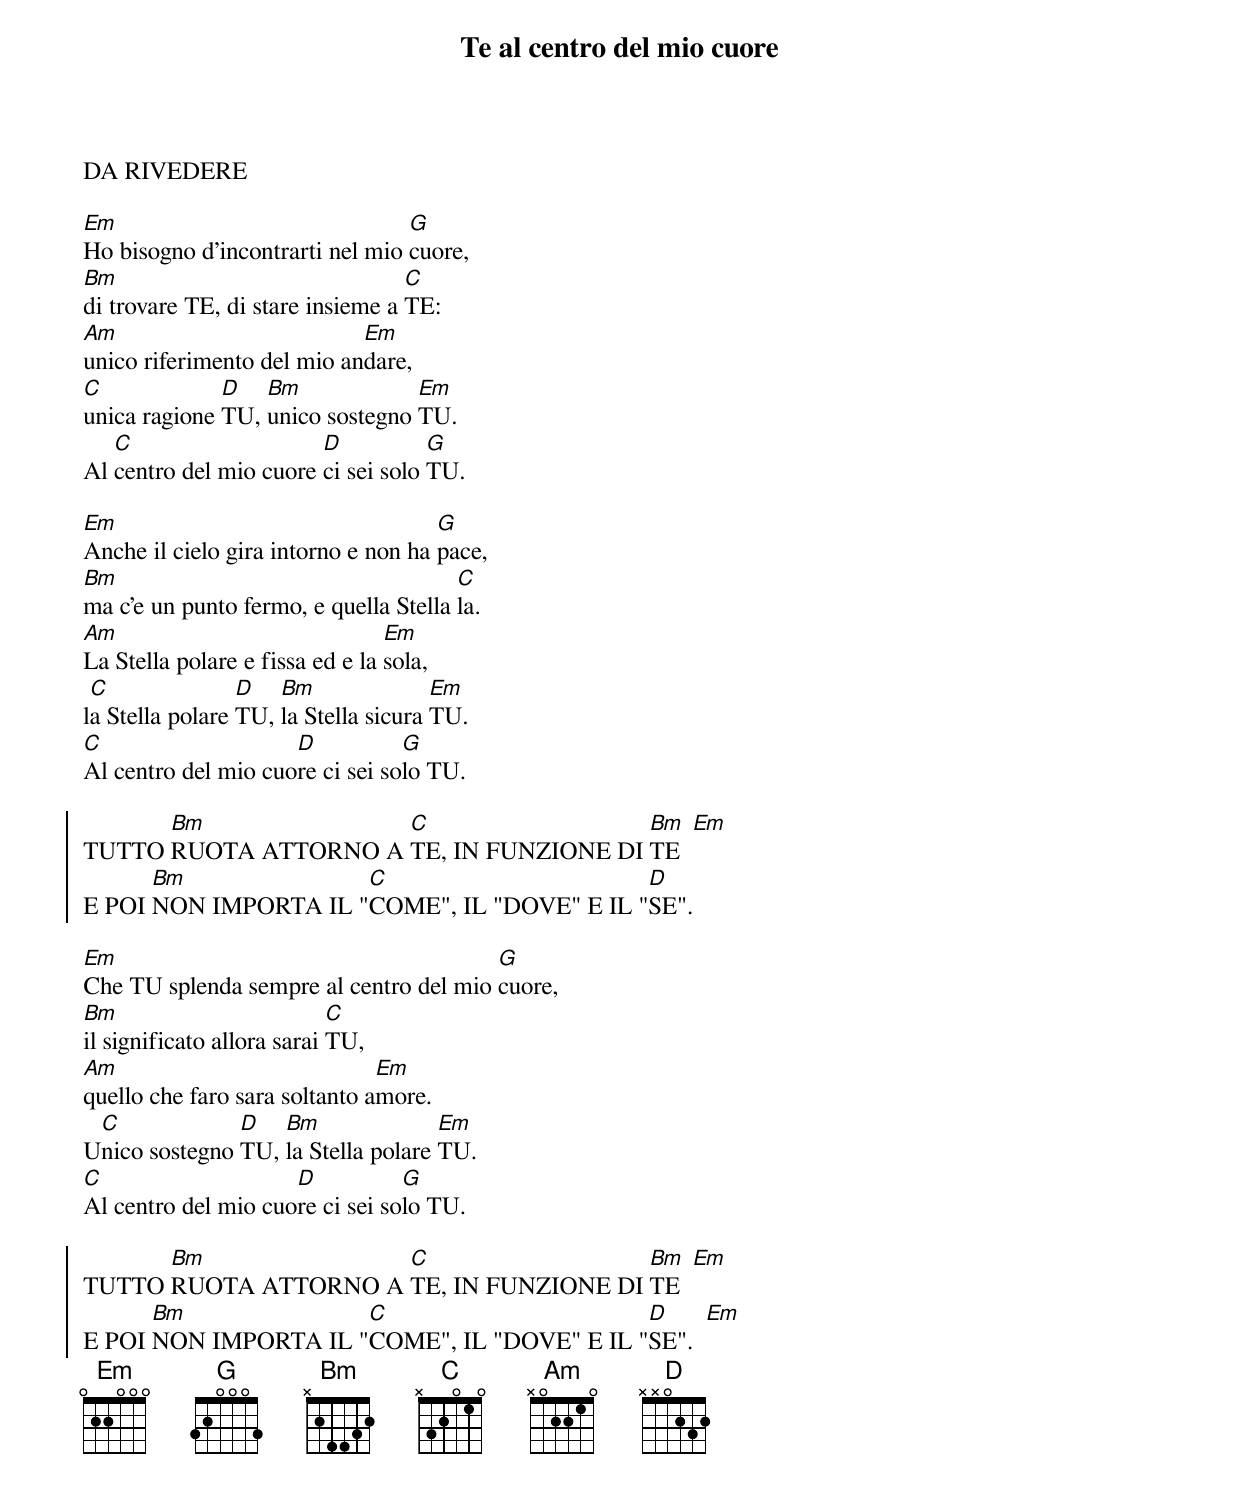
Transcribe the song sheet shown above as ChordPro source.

{title:Te al centro del mio cuore}

DA RIVEDERE

[Em]Ho bisogno d'incontrarti nel mio [G]cuore,
[Bm]di trovare TE, di stare insieme a [C]TE:
[Am]unico riferimento del mio an[Em]dare,
[C]unica ragione [D]TU, [Bm]unico sostegno [Em]TU.
Al [C]centro del mio cuore [D]ci sei solo [G]TU.

[Em]Anche il cielo gira intorno e non ha [G]pace,
[Bm]ma c'e un punto fermo, e quella Stella [C]la.
[Am]La Stella polare e fissa ed e la [Em]sola,
l[C]a Stella polare [D]TU, [Bm]la Stella sicura [Em]TU.
[C]Al centro del mio cuo[D]re ci sei so[G]lo TU.

{soc}
TUTTO [Bm]RUOTA ATTORNO A [C]TE, IN FUNZIONE DI [Bm]TE  [Em]
E POI [Bm]NON IMPORTA IL "[C]COME", IL "DOVE" E IL "[D]SE".
{eoc}

[Em]Che TU splenda sempre al centro del mio [G]cuore,
[Bm]il significato allora sarai [C]TU,
[Am]quello che faro sara soltanto a[Em]more.
U[C]nico sostegno [D]TU, [Bm]la Stella polare [Em]TU.
[C]Al centro del mio cuo[D]re ci sei so[G]lo TU.

{soc}
TUTTO [Bm]RUOTA ATTORNO A [C]TE, IN FUNZIONE DI [Bm]TE  [Em]
E POI [Bm]NON IMPORTA IL "[C]COME", IL "DOVE" E IL "[D]SE".  [Em]
{eoc}
